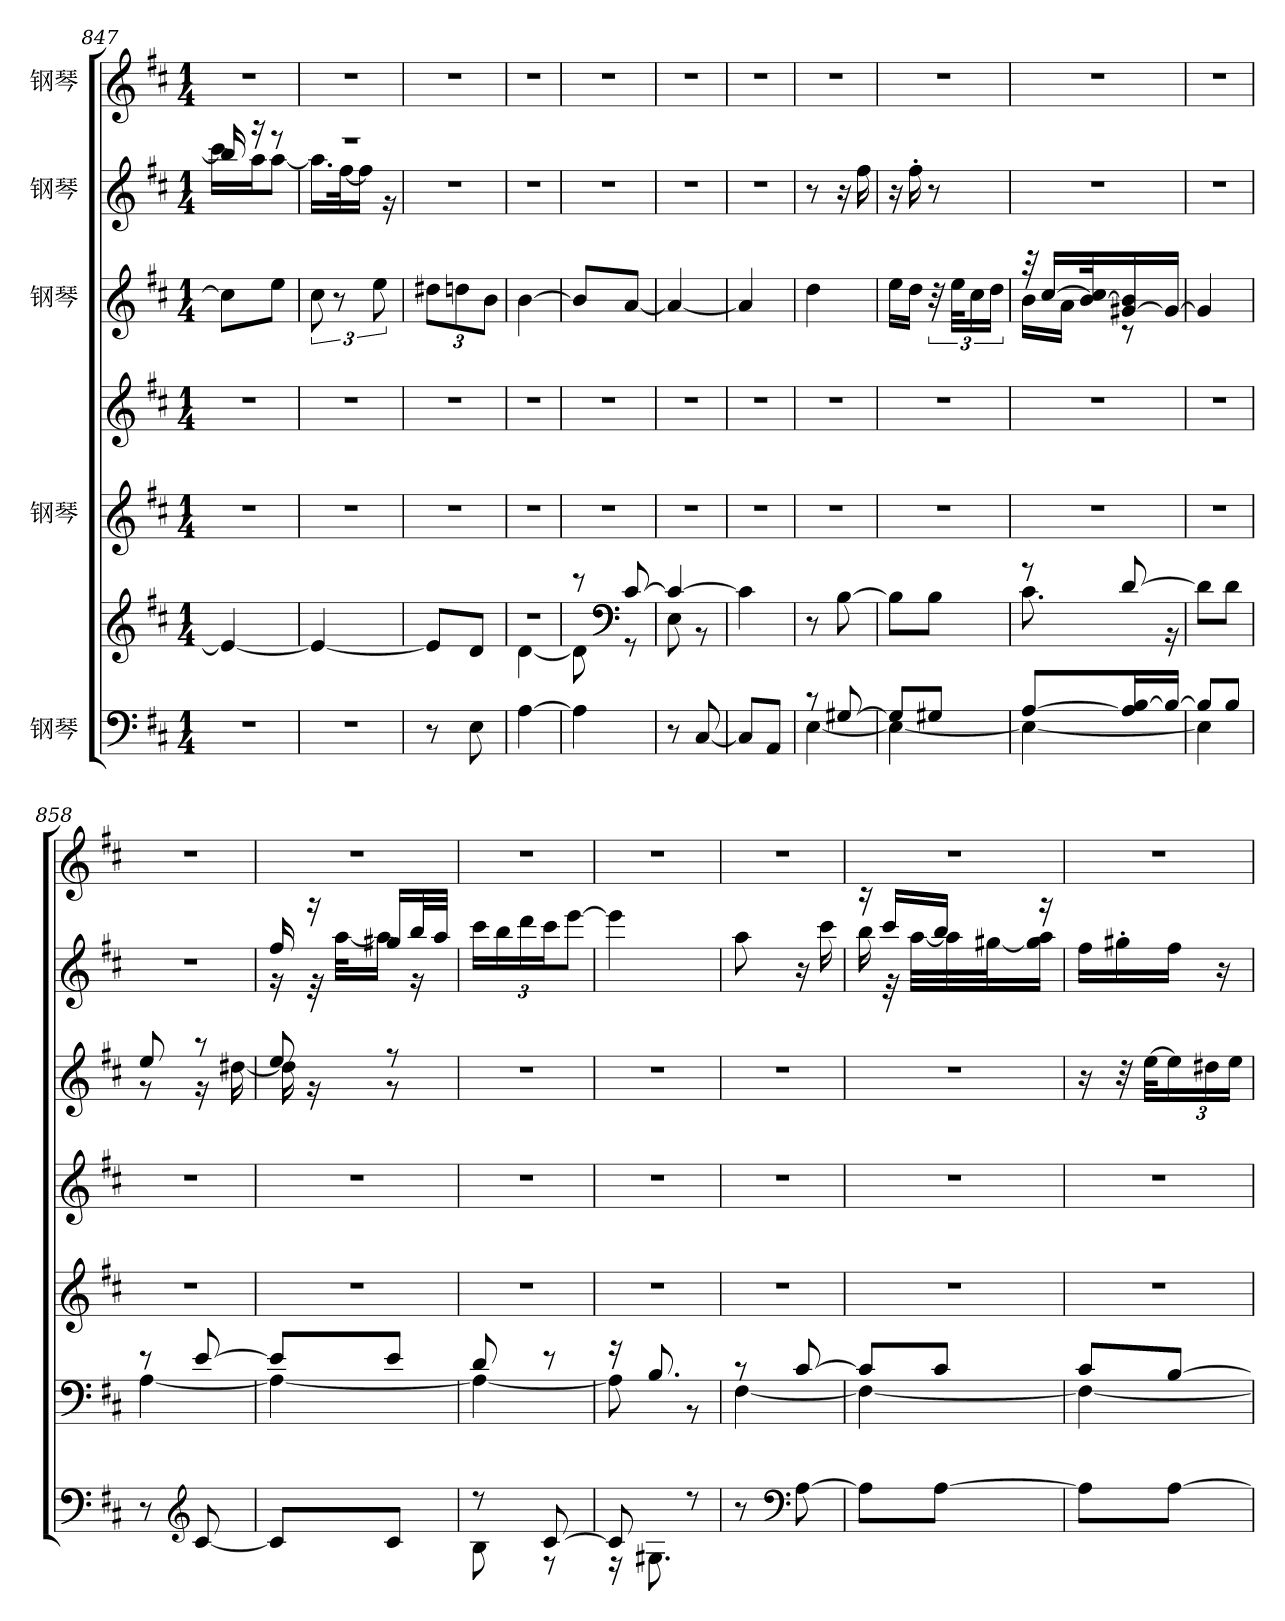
**kern	**kern	**kern	**kern	**kern	**kern	**kern
*part5	*part5	*part4	*part4	*part3	*part2	*part1
*staff7	*staff6	*staff5	*staff4	*staff3	*staff2	*staff1
*I"钢琴	*	*I"钢琴	*	*I"钢琴	*I"钢琴	*I"钢琴
*clefF4	*clefG2	*clefG2	*clefG2	*clefG2	*clefG2	*clefG2
*k[f#c#]	*k[f#c#]	*k[f#c#]	*k[f#c#]	*k[f#c#]	*k[f#c#]	*k[f#c#]
*M1/4	*M1/4	*M1/4	*M1/4	*M1/4	*M1/4	*M1/4
=847	=847	=847	=847	=847	=847	=847
*	*	*	*	*	*^	*
4r	4e/_	4r	4r	8cc#\L]	16bb/]	16ccc#\LL	4r
.	.	.	.	.	16r	16aa\J	.
.	.	.	.	8ee\J	8r	[8aa\J	.
=848	=848	=848	=848	=848	=848	=848	=848
4r	4e/_	4r	4r	12cc#\	4r	16.aa\LL]	4r
.	.	.	.	12r	.	.	.
.	.	.	.	.	.	[32ff#\K	.
.	.	.	.	.	.	16ff#\JJ]	.
.	.	.	.	12ee\	.	.	.
.	.	.	.	.	.	16r	.
*	*	*	*	*	*v	*v	*
=849	=849	=849	=849	=849	=849	=849
*	*	*	*	*Xbrackettup	*	*
8r	8e/L]	4r	4r	12dd#X\L	4r	4r
.	.	.	.	12ddn\	.	.
8E\	8d/J	.	.	.	.	.
.	.	.	.	12b\J	.	.
=850	=850	=850	=850	=850	=850	=850
*	*^	*	*	*	*	*
[4A\	4r	[4d\	4r	4r	[4b\	4r	4r
!!LO:PB:g=z
=851	=851	=851	=851	=851	=851	=851	=851
4A\]	8r	8d\]	4r	4r	8b/L]	4r	4r
*	*clefF4	*	*	*	*	*	*
.	[8c#/	8r	.	.	[8a/J	.	.
=852	=852	=852	=852	=852	=852	=852	=852
8r	4c#/_	8E\	4r	4r	4a/_	4r	4r
[8C#/	.	8r	.	.	.	.	.
*	*v	*v	*	*	*	*	*
=853	=853	=853	=853	=853	=853	=853
8C#/L]	4c#\]	4r	4r	4a/]	4r	4r
8AA/J	.	.	.	.	.	.
=854	=854	=854	=854	=854	=854	=854
*^	*	*	*	*	*	*
8r	[4E\	8r	4r	4r	4dd\	8r	4r
[8G#X/	.	[8B\	.	.	.	16r	.
.	.	.	.	.	.	16ff#\	.
=855	=855	=855	=855	=855	=855	=855	=855
8G#/L]	4E\_	8B\L]	4r	4r	16ee\LL	16r	4r
.	.	.	.	.	16dd\JJ	16ff#'\	.
*	*	*	*	*	*brackettup	*	*
8G#X/J	.	8B\J	.	.	48r	8r	.
.	.	.	.	.	48ee\KLL	.	.
.	.	.	.	.	24cc#\	.	.
.	.	.	.	.	24dd\JJ	.	.
=856	=856	=856	=856	=856	=856	=856	=856
*	*	*^	*	*	*^	*	*
[8A/L	4E\_	8r	8.c#\	4r	4r	32r	16b\LL	4r	4r
.	.	.	.	.	.	[16cc#/LL	.	.	.
.	.	.	.	.	.	.	16a\JJ	.	.
.	.	.	.	.	.	[32b/ 32cc#/]K	.	.	.
16A/] [16B/L	.	[8d/	.	.	.	[16g#X/ 16b/]	8r	.	.
16B/JJ_	.	.	16r	.	.	16g#/JJ_	.	.	.
*	*	*v	*v	*	*	*v	*v	*	*
=857	=857	=857	=857	=857	=857	=857	=857
8B/L]	4E\]	8d\L]	4r	4r	4g#/]	4r	4r
8B/J	.	8d\J	.	.	.	.	.
*v	*v	*	*	*	*	*	*
!!LO:PB:g=z
=858	=858	=858	=858	=858	=858	=858
*	*^	*	*	*^	*	*
8r	8r	[4A\	4r	4r	8ee/	8r	4r	4r
*clefG2	*	*	*	*	*	*	*	*
[8c#/	[8e/	.	.	.	8r	16r	.	.
.	.	.	.	.	.	[16dd#X\	.	.
=859	=859	=859	=859	=859	=859	=859	=859	=859
*	*	*	*	*	*	*	*^	*
8c#/L]	8e/L]	4A\_	4r	4r	8ee/	16dd#\]	16ff#/	16r	4r
.	.	.	.	.	.	16r	16r	32r	.
.	.	.	.	.	.	.	.	[32aa\KLL	.
8c#/J	8e/J	.	.	.	8r	8r	16gg#X/LL	16aa\JJ]	.
.	.	.	.	.	.	.	32bb/L	16r	.
.	.	.	.	.	.	.	32aa/JJJ	.	.
*	*	*	*	*	*v	*v	*	*	*
*	*	*	*	*	*	*v	*v	*
=860	=860	=860	=860	=860	=860	=860	=860
*^	*	*	*	*	*	*	*
*	*	*	*	*	*	*	*Xbrackettup	*
8r	8B\	8d/	4A\_	4r	4r	4r	24ccc#\LL	4r
.	.	.	.	.	.	.	24bb\	.
.	.	.	.	.	.	.	24ddd\	.
[8c#/	8r	8r	.	.	.	.	24ccc#\J	.
.	.	.	.	.	.	.	[12eee\J	.
=861	=861	=861	=861	=861	=861	=861	=861	=861
8c#/]	16r	16r	8A\]	4r	4r	4r	4eee\]	4r
.	8.G#X\	8.B/	.	.	.	.	.	.
8r	.	.	8r	.	.	.	.	.
*v	*v	*	*	*	*	*	*	*
=862	=862	=862	=862	=862	=862	=862	=862
8r	8r	[4F#\	4r	4r	4r	8aa\	4r
*clefF4	*	*	*	*	*	*	*
[8A\	[8c#/	.	.	.	.	16r	.
.	.	.	.	.	.	16ccc#\	.
!!LO:PB:g=z
=863	=863	=863	=863	=863	=863	=863	=863
*	*	*	*	*	*	*^	*
8A\L]	8c#/L]	4F#\_	4r	4r	4r	16r	16bb\	4r
.	.	.	.	.	.	16ccc#/LL	32r	.
.	.	.	.	.	.	.	[32aa\LLL	.
[8A\J	8c#/J	.	.	.	.	16bb/JJ	32aa\]	.
.	.	.	.	.	.	.	[32gg#X\J	.
.	.	.	.	.	.	16r	16gg#\] 16aa\JJ	.
*	*	*	*	*	*	*v	*v	*
=864	=864	=864	=864	=864	=864	=864	=864
8A\L]	8c#/L	4F#\_	4r	4r	16r	16ff#\LL	4r
.	.	.	.	.	32r	16gg#X'\	.
.	.	.	.	.	[32ee\KLL	.	.
*	*	*	*	*	*Xbrackettup	*	*
[8A\J	[8B/J	.	.	.	24ee\]	16ff#\JJ	.
.	.	.	.	.	24dd#X\	.	.
.	.	.	.	.	.	16r	.
.	.	.	.	.	24ee\JJ	.	.
*	*v	*v	*	*	*	*	*
=	=	=	=	=	=	=
*-	*-	*-	*-	*-	*-	*-
